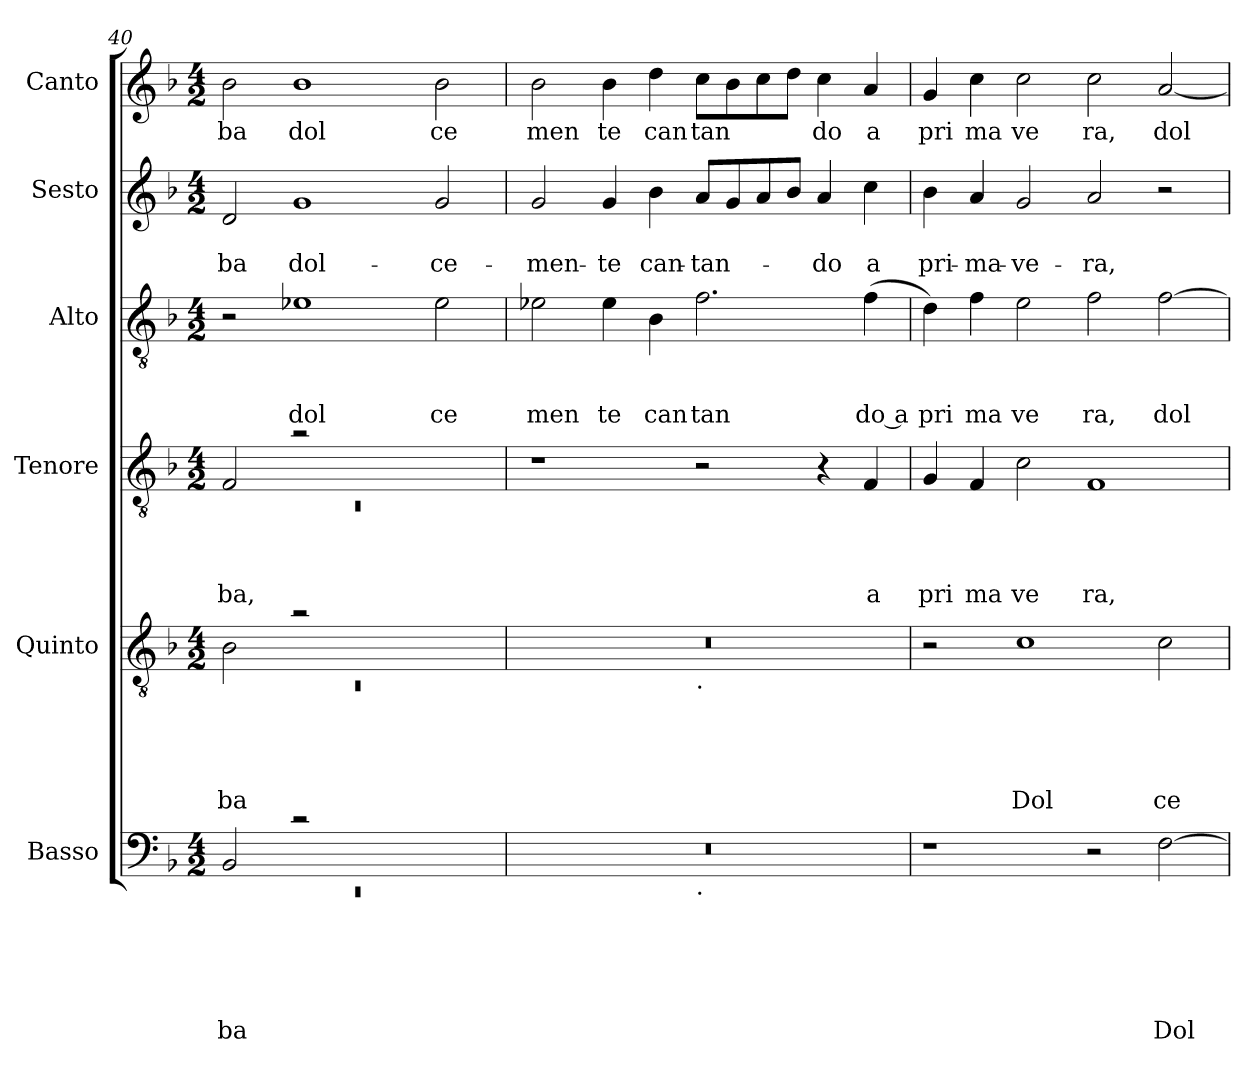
**kern	**text	**text	**text	**text	**text	**text	**kern	**text	**text	**text	**text	**text	**kern	**text	**text	**text	**text	**kern	**text	**text	**text	**kern	**text	**text	**kern	**text
*part6	*part6	*part6	*part6	*part6	*part6	*part6	*part5	*part5	*part5	*part5	*part5	*part5	*part4	*part4	*part4	*part4	*part4	*part3	*part3	*part3	*part3	*part2	*part2	*part2	*part1	*part1
*staff6	*staff6	*staff6	*staff6	*staff6	*staff6	*staff6	*staff5	*staff5	*staff5	*staff5	*staff5	*staff5	*staff4	*staff4	*staff4	*staff4	*staff4	*staff3	*staff3	*staff3	*staff3	*staff2	*staff2	*staff2	*staff1	*staff1
*I"Basso	*	*	*	*	*	*	*I"Quinto	*	*	*	*	*	*I"Tenore	*	*	*	*	*I"Alto	*	*	*	*I"Sesto	*	*	*I"Canto	*
*clefF4	*	*	*	*	*	*	*clefGv2	*	*	*	*	*	*clefGv2	*	*	*	*	*clefGv2	*	*	*	*clefG2	*	*	*clefG2	*
*ITrd-3c-5	*	*	*	*	*	*	*ITrd-3c-5	*	*	*	*	*	*	*	*	*	*	*ITrd-3c-5	*	*	*	*ITrd-3c-5	*	*	*ITrd-3c-5	*
*k[b-e-]	*	*	*	*	*	*	*k[b-e-]	*	*	*	*	*	*k[b-]	*	*	*	*	*k[b-e-]	*	*	*	*k[b-e-]	*	*	*k[b-e-]	*
*B-:	*	*	*	*	*	*	*B-:	*	*	*	*	*	*F:	*	*	*	*	*B-:	*	*	*	*B-:	*	*	*B-:	*
*M4/2	*	*	*	*	*	*	*M4/2	*	*	*	*	*	*M4/2	*	*	*	*	*M4/2	*	*	*	*M4/2	*	*	*M4/2	*
=40	=40	=40	=40	=40	=40	=40	=40	=40	=40	=40	=40	=40	=40	=40	=40	=40	=40	=40	=40	=40	=40	=40	=40	=40	=40	=40
*^	*	*	*	*	*	*	*^	*	*	*	*	*	*^	*	*	*	*	*	*	*	*	*	*	*	*	*
!	!LO:N:vis=1	!	!	!	!	!	!LO:LY:b	!	!LO:N:vis=1	!	!	!	!	!LO:LY:b	!	!LO:N:vis=1	!	!	!	!LO:LY:b	!	!	!	!	!	!	!LO:LY:b	!	!LO:LY:b
2E-/	0rEE	.	.	.	.	.	ba	2e-\	0rC	.	.	.	.	ba	2F/	0rC	.	.	.	ba,	2r	.	.	.	2g/	.	-ba	2ee-\	ba
!	!	!	!	!	!	!	!	!	!	!	!	!	!	!	!	!	!	!	!	!	!	!	!	!LO:LY:b	!	!	!LO:LY:b	!	!LO:LY:b
2rc	.	.	.	.	.	.	.	2ra	.	.	.	.	.	.	2ra	.	.	.	.	.	1a-X	.	.	dol	1cc	.	dol-	1ee-	dol
1ryy	.	.	.	.	.	.	.	1ryy	.	.	.	.	.	.	1ryy	.	.	.	.	.	.	.	.	.	.	.	.	.	.
!	!	!	!	!	!	!	!	!	!	!	!	!	!	!	!	!	!	!	!	!	!	!	!	!LO:LY:b	!	!	!LO:LY:b	!	!LO:LY:b
.	.	.	.	.	.	.	.	.	.	.	.	.	.	.	.	.	.	.	.	.	2a-\	.	.	ce	2cc/	.	-ce-	2ee-\	ce
*	*	*	*	*	*	*	*	*	*	*	*	*	*	*	*v	*v	*	*	*	*	*	*	*	*	*	*	*	*	*
=41	=41	=41	=41	=41	=41	=41	=41	=41	=41	=41	=41	=41	=41	=41	=41	=41	=41	=41	=41	=41	=41	=41	=41	=41	=41	=41	=41	=41
!	!	!	!	!	!	!	!	!	!	!	!	!	!	!	!	!	!	!	!	!	!	!	!LO:LY:b	!	!	!LO:LY:b	!	!LO:LY:b
0r	1ryy	.	.	.	.	.	.	0r	1ryy	.	.	.	.	.	1r	.	.	.	.	2a-X\	.	.	men	2cc/	.	-men-	2ee-\	men
!	!	!	!	!	!	!	!	!	!	!	!	!	!	!	!	!	!	!	!	!	!	!	!LO:LY:b	!	!	!LO:LY:b	!	!LO:LY:b
.	.	.	.	.	.	.	.	.	.	.	.	.	.	.	.	.	.	.	.	4a-\	.	.	te	4cc/	.	-te	4ee-\	te
!	!	!	!	!	!	!	!	!	!	!	!	!	!	!	!	!	!	!	!	!	!	!	!LO:LY:b	!	!	!LO:LY:b	!	!LO:LY:b
.	.	.	.	.	.	.	.	.	.	.	.	.	.	.	.	.	.	.	.	4e-\	.	.	can	4ee-\	.	can-	4gg\	can
!	!	!	!	!	!	!	!	!	!LO:TX:b:t=.	!	!	!	!	!	!	!	!	!	!	!	!	!	!	!	!	!	!	!
!	!LO:TX:b:t=.	!	!	!	!	!	!	!	!	!	!	!	!	!	!	!	!	!	!	!	!	!	!	!	!	!	!	!
!	!	!	!	!	!	!	!	!	!	!	!	!	!	!	!	!	!	!	!	!	!	!	!LO:LY:b	!	!	!LO:LY:b	!	!LO:LY:b
.	1ryy	.	.	.	.	.	.	.	1ryy	.	.	.	.	.	2r	.	.	.	.	2.b-\	.	.	tan	8dd/L	.	-tan-	8ff\L	tan
.	.	.	.	.	.	.	.	.	.	.	.	.	.	.	.	.	.	.	.	.	.	.	.	8cc/	.	.	8ee-\	.
.	.	.	.	.	.	.	.	.	.	.	.	.	.	.	.	.	.	.	.	.	.	.	.	8dd/	.	.	8ff\	.
.	.	.	.	.	.	.	.	.	.	.	.	.	.	.	.	.	.	.	.	.	.	.	.	8ee-/J	.	.	8gg\J	.
!	!	!	!	!	!	!	!	!	!	!	!	!	!	!	!	!	!	!	!	!	!	!	!	!	!	!LO:LY:b	!	!LO:LY:b
.	.	.	.	.	.	.	.	.	.	.	.	.	.	.	4r	.	.	.	.	.	.	.	.	4dd/	.	-do	4ff\	do
!	!	!	!	!	!	!	!	!	!	!	!	!	!	!	!	!	!	!	!LO:LY:b	!	!	!	!LO:LY:b:rj	!	!	!LO:LY:b	!	!LO:LY:b
.	.	.	.	.	.	.	.	.	.	.	.	.	.	.	4F/	.	.	.	a	(<4b-\	.	.	do a	4ff\	.	a	4dd/	a
=42	=42	=42	=42	=42	=42	=42	=42	=42	=42	=42	=42	=42	=42	=42	=42	=42	=42	=42	=42	=42	=42	=42	=42	=42	=42	=42	=42	=42
!	!	!	!	!	!	!	!	!	!	!	!	!	!	!	!	!	!	!	!LO:LY:b	!	!	!	!LO:LY:b	!	!	!LO:LY:b	!	!LO:LY:b
*v	*v	*	*	*	*	*	*	*	*	*	*	*	*	*	*	*	*	*	*	*	*	*	*	*	*	*	*	*
*	*	*	*	*	*	*	*v	*v	*	*	*	*	*	*	*	*	*	*	*	*	*	*	*	*	*	*	*
1r	.	.	.	.	.	.	2r	.	.	.	.	.	4G/	.	.	.	pri	4g\)	.	.	pri	4ee-\	.	pri-	4cc/	pri
!	!	!	!	!	!	!	!	!	!	!	!	!	!	!	!	!	!LO:LY:b	!	!	!	!LO:LY:b	!	!	!LO:LY:b	!	!LO:LY:b
.	.	.	.	.	.	.	.	.	.	.	.	.	4F/	.	.	.	ma	4b-\	.	.	ma	4dd/	.	-ma-	4ff\	ma
!	!	!	!	!	!	!	!	!	!	!	!	!LO:LY:b	!	!	!	!	!LO:LY:b	!	!	!	!LO:LY:b	!	!	!LO:LY:b	!	!LO:LY:b
.	.	.	.	.	.	.	1f	.	.	.	.	Dol	2c\	.	.	.	ve	2a\	.	.	ve	2cc/	.	-ve-	2ff\	ve
!	!	!	!	!	!	!	!	!	!	!	!	!	!	!	!	!	!LO:LY:b	!	!	!	!LO:LY:b	!	!	!LO:LY:b	!	!LO:LY:b
2r	.	.	.	.	.	.	.	.	.	.	.	.	1F	.	.	.	ra,	2b-\	.	.	ra,	2dd/	.	-ra,	2ff\	ra,
!	!	!	!	!	!	!LO:LY:b	!	!	!	!	!	!LO:LY:b	!	!	!	!	!	!	!	!	!LO:LY:b	!	!	!	!	!LO:LY:b
[<2B-\	.	.	.	.	.	Dol	2f\	.	.	.	.	ce	.	.	.	.	.	[<2b-\	.	.	dol	2r	.	.	[<2dd</	dol
=	=	=	=	=	=	=	=	=	=	=	=	=	=	=	=	=	=	=	=	=	=	=	=	=	=	=
*-	*-	*-	*-	*-	*-	*-	*-	*-	*-	*-	*-	*-	*-	*-	*-	*-	*-	*-	*-	*-	*-	*-	*-	*-	*-	*-
